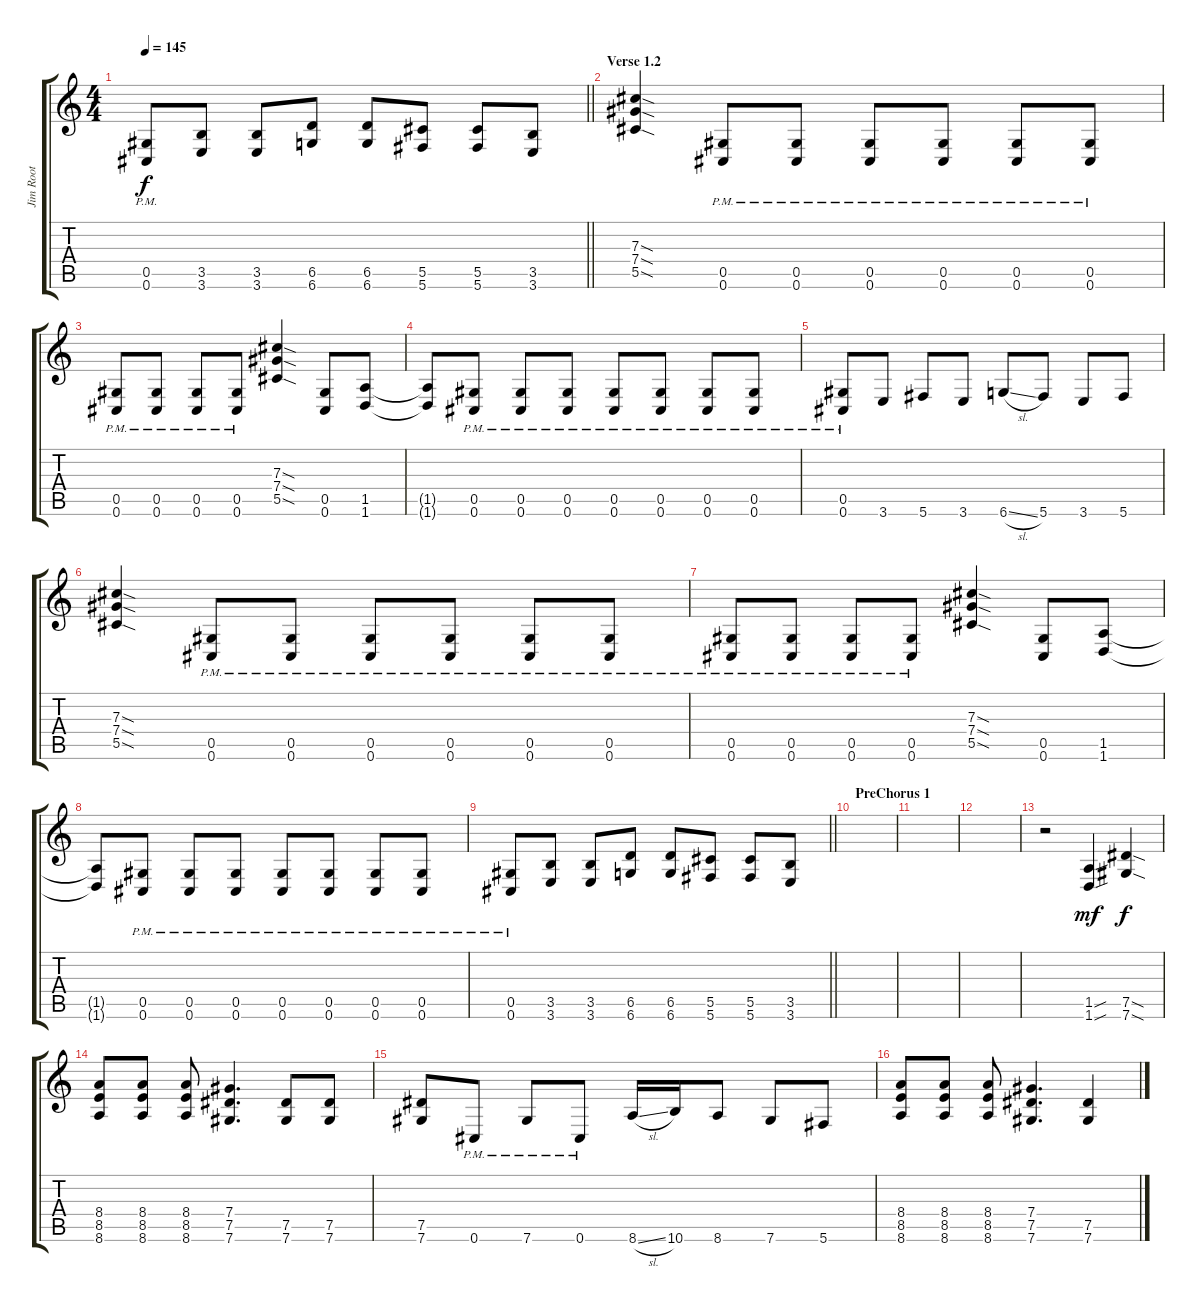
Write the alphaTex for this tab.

\track ("Jim Root" "Jim Root") {instrument overdrivenguitar}
\staff {score tabs}
\tuning (Eb4 Bb3 Gb3 Db3 Ab2 Db2) {hide}
\ts (4 4)
\tempo 145
\clef g2
\barLineRight lightlight
\ks c
(0.5{pm} 0.6{pm}).8{dy f} (3.5 3.6).8 (3.5 3.6).8 (6.5 6.6).8 (6.5 6.6).8 (5.5 5.6).8 (5.5 5.6).8 (3.5 3.6).8 |
\section ("" "Verse 1.2")
(7.3{sod} 7.4{sod} 5.5{sod}).4 (0.5{pm} 0.6{pm}).8 (0.5{pm} 0.6{pm}).8 (0.5{pm} 0.6{pm}).8 (0.5{pm} 0.6{pm}).8 (0.5{pm} 0.6{pm}).8 (0.5{pm} 0.6{pm}).8 |
(0.5{pm} 0.6{pm}).8 (0.5{pm} 0.6{pm}).8 (0.5{pm} 0.6{pm}).8 (0.5{pm} 0.6{pm}).8 (7.3{sod} 7.4{sod} 5.5{sod}).4 (0.5 0.6).8 (1.5 1.6).8 |
(1.5{t} 1.6{t}).8 (0.5{pm} 0.6{pm}).8 (0.5{pm} 0.6{pm}).8 (0.5{pm} 0.6{pm}).8 (0.5{pm} 0.6{pm}).8 (0.5{pm} 0.6{pm}).8 (0.5{pm} 0.6{pm}).8 (0.5{pm} 0.6{pm}).8 |
(0.5{pm} 0.6{pm}).8 3.6.8 5.6.8 3.6.8 6.6{sl}.8 5.6.8 3.6.8 5.6.8 |
(7.3{sod} 7.4{sod} 5.5{sod}).4 (0.5{pm} 0.6{pm}).8 (0.5{pm} 0.6{pm}).8 (0.5{pm} 0.6{pm}).8 (0.5{pm} 0.6{pm}).8 (0.5{pm} 0.6{pm}).8 (0.5{pm} 0.6{pm}).8 |
(0.5{pm} 0.6{pm}).8 (0.5{pm} 0.6{pm}).8 (0.5{pm} 0.6{pm}).8 (0.5{pm} 0.6{pm}).8 (7.3{sod} 7.4{sod} 5.5{sod}).4 (0.5 0.6).8 (1.5 1.6).8 |
(1.5{t} 1.6{t}).8 (0.5{pm} 0.6{pm}).8 (0.5{pm} 0.6{pm}).8 (0.5{pm} 0.6{pm}).8 (0.5{pm} 0.6{pm}).8 (0.5{pm} 0.6{pm}).8 (0.5{pm} 0.6{pm}).8 (0.5{pm} 0.6{pm}).8 |
\barLineRight lightlight
(0.5{pm} 0.6{pm}).8 (3.5 3.6).8 (3.5 3.6).8 (6.5 6.6).8 (6.5 6.6).8 (5.5 5.6).8 (5.5 5.6).8 (3.5 3.6).8 |
\section ("" "PreChorus 1")
|
|
|
r.2 (1.5{sou} 1.6{sou}).4{dy mf} (7.5{sod} 7.6{sod}).4{dy f} |
(8.4 8.5 8.6).8 (8.4 8.5 8.6).8 (8.4 8.5 8.6).8 (7.4 7.5 7.6).4{d} (7.5 7.6).8 (7.5 7.6).8 |
(7.5 7.6).8 0.6{pm}.8 7.6{pm}.8 0.6{pm}.8 8.6{sl}.16 10.6.16 8.6.8 7.6.8 5.6.8 |
(8.4 8.5 8.6).8 (8.4 8.5 8.6).8 (8.4 8.5 8.6).8 (7.4 7.5 7.6).4{d} (7.5 7.6).4
